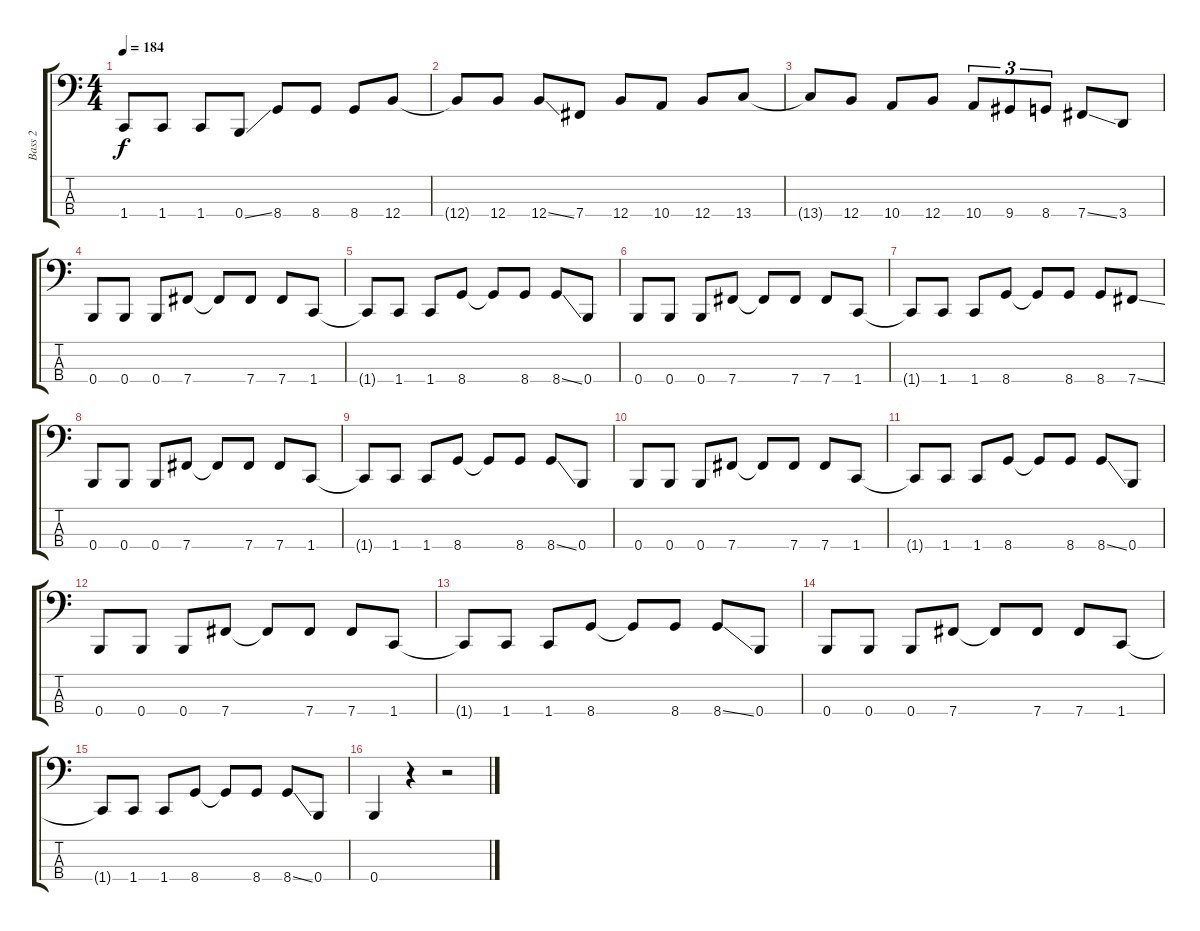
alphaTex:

\track ("Bass 2" "Bass 2") {instrument electricbasspick}
\staff {score tabs}
\tuning (E2 B1 Gb1 B0) {hide}
\ts (4 4)
\tempo 184
\clef f4
\ks c
1.4{t}.8{dy f} 1.4.8 1.4.8 0.4{ss}.8 8.4.8 8.4.8 8.4.8 12.4.8 |
12.4{t}.8 12.4.8 12.4{ss}.8 7.4.8 12.4.8 10.4.8 12.4.8 13.4.8 |
13.4{t}.8 12.4.8 10.4.8 12.4.8 10.4.8{tu (3 2)} 9.4.8{tu (3 2)} 8.4.8{tu (3 2)} 7.4{ss}.8 3.4.8 |
0.4.8 0.4.8 0.4.8 7.4.8 7.4{t}.8 7.4.8 7.4.8 1.4.8 |
1.4{t}.8 1.4.8 1.4.8 8.4.8 8.4{t}.8 8.4.8 8.4{ss}.8 0.4.8 |
0.4.8 0.4.8 0.4.8 7.4.8 7.4{t}.8 7.4.8 7.4.8 1.4.8 |
1.4{t}.8 1.4.8 1.4.8 8.4.8 8.4{t}.8 8.4.8 8.4.8 7.4{ss}.8 |
0.4.8 0.4.8 0.4.8 7.4.8 7.4{t}.8 7.4.8 7.4.8 1.4.8 |
1.4{t}.8 1.4.8 1.4.8 8.4.8 8.4{t}.8 8.4.8 8.4{ss}.8 0.4.8 |
0.4.8 0.4.8 0.4.8 7.4.8 7.4{t}.8 7.4.8 7.4.8 1.4.8 |
1.4{t}.8 1.4.8 1.4.8 8.4.8 8.4{t}.8 8.4.8 8.4{ss}.8 0.4.8 |
0.4.8 0.4.8 0.4.8 7.4.8 7.4{t}.8 7.4.8 7.4.8 1.4.8 |
1.4{t}.8 1.4.8 1.4.8 8.4.8 8.4{t}.8 8.4.8 8.4{ss}.8 0.4.8 |
0.4.8 0.4.8 0.4.8 7.4.8 7.4{t}.8 7.4.8 7.4.8 1.4.8 |
1.4{t}.8 1.4.8 1.4.8 8.4.8 8.4{t}.8 8.4.8 8.4{ss}.8 0.4.8 |
0.4.4 r.4 r.2
